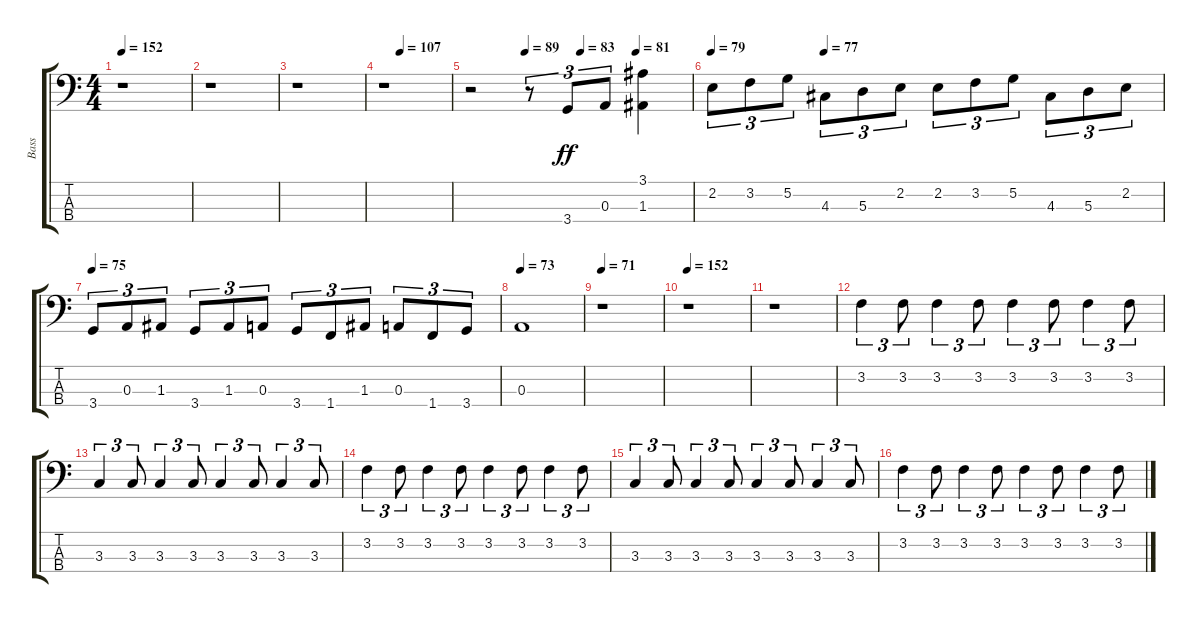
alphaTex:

\track ("Bass" "Bass") {instrument electricbassfinger}
\staff {score tabs}
\tuning (G2 D2 A1 E1) {hide}
\ts (4 4)
\tempo 152
\clef f4
\ks c
r.1{dy ff instrument electricbassfinger} |
r.1 |
r.1 |
\tempo (107 0.25)
r.1 |
\tempo (89 0.25)
\tempo (83 0.5)
\tempo (81 0.75)
r.2 r.8{tu (3 2)} 3.4.8{tu (3 2)} 0.3.8{tu (3 2)} (3.1 1.3).4 |
\tempo 79
\tempo (77 0.25)
2.2.8{tu (3 2)} 3.2.8{tu (3 2)} 5.2.8{tu (3 2)} 4.3.8{tu (3 2)} 5.3.8{tu (3 2)} 2.2.8{tu (3 2)} 2.2.8{tu (3 2)} 3.2.8{tu (3 2)} 5.2.8{tu (3 2)} 4.3.8{tu (3 2)} 5.3.8{tu (3 2)} 2.2.8{tu (3 2)} |
\tempo 75
3.4.8{tu (3 2)} 0.3.8{tu (3 2)} 1.3.8{tu (3 2)} 3.4.8{tu (3 2)} 1.3.8{tu (3 2)} 0.3.8{tu (3 2)} 3.4.8{tu (3 2)} 1.4.8{tu (3 2)} 1.3.8{tu (3 2)} 0.3.8{tu (3 2)} 1.4.8{tu (3 2)} 3.4.8{tu (3 2)} |
\tempo 73
0.3.1 |
\tempo 71
r.1 |
\tempo 152
r.1 |
r.1 |
3.2.4{tu (3 2)} 3.2.8{tu (3 2)} 3.2.4{tu (3 2)} 3.2.8{tu (3 2)} 3.2.4{tu (3 2)} 3.2.8{tu (3 2)} 3.2.4{tu (3 2)} 3.2.8{tu (3 2)} |
3.3.4{tu (3 2)} 3.3.8{tu (3 2)} 3.3.4{tu (3 2)} 3.3.8{tu (3 2)} 3.3.4{tu (3 2)} 3.3.8{tu (3 2)} 3.3.4{tu (3 2)} 3.3.8{tu (3 2)} |
3.2.4{tu (3 2)} 3.2.8{tu (3 2)} 3.2.4{tu (3 2)} 3.2.8{tu (3 2)} 3.2.4{tu (3 2)} 3.2.8{tu (3 2)} 3.2.4{tu (3 2)} 3.2.8{tu (3 2)} |
3.3.4{tu (3 2)} 3.3.8{tu (3 2)} 3.3.4{tu (3 2)} 3.3.8{tu (3 2)} 3.3.4{tu (3 2)} 3.3.8{tu (3 2)} 3.3.4{tu (3 2)} 3.3.8{tu (3 2)} |
3.2.4{tu (3 2)} 3.2.8{tu (3 2)} 3.2.4{tu (3 2)} 3.2.8{tu (3 2)} 3.2.4{tu (3 2)} 3.2.8{tu (3 2)} 3.2.4{tu (3 2)} 3.2.8{tu (3 2)}
